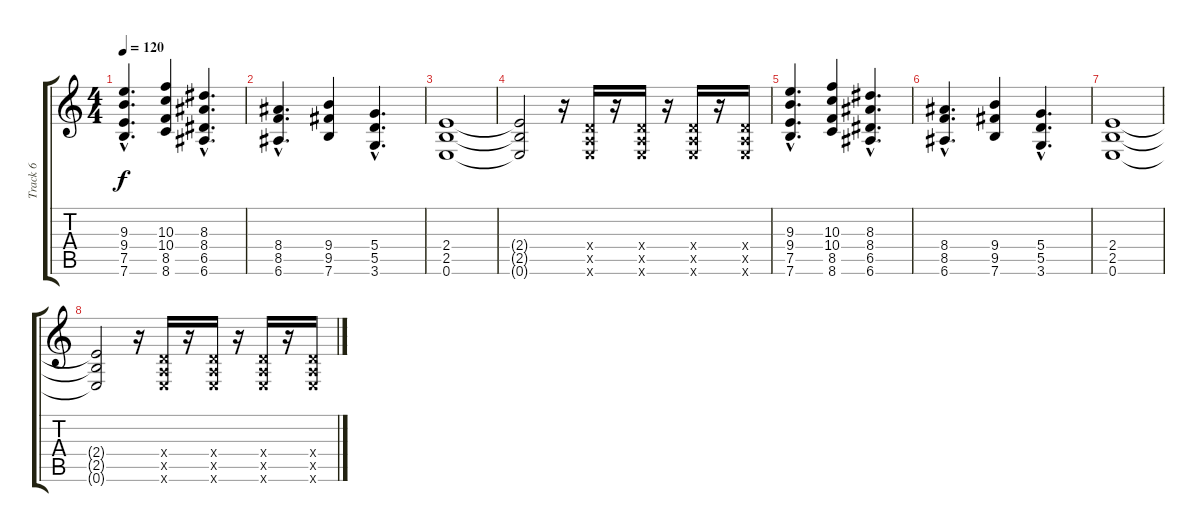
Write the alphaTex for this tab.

\track ("Track 6" "Track 6") {instrument overdrivenguitar}
\staff {score tabs}
\tuning (E4 B3 G3 D3 A2 E2) {hide}
\ts (4 4)
\tempo 120
\clef g2
\ks c
(9.3{hac} 9.4{hac} 7.5{hac} 7.6{hac}).4{d dy f} (10.3 10.4 8.5 8.6).4 (8.3{hac} 8.4{hac} 6.5{hac} 6.6{hac}).4{d} |
(8.4{hac} 8.5{hac} 6.6{hac}).4{d} (9.4 9.5 7.6).4 (5.4{hac} 5.5{hac} 3.6{hac}).4{d} |
(2.4 2.5 0.6).1 |
(2.4{t} 2.5{t} 0.6{t}).2 r.16 (0.4{x} 0.5{x} 0.6{x}).16 r.16 (0.4{x} 0.5{x} 0.6{x}).16 r.16 (0.4{x} 0.5{x} 0.6{x}).16 r.16 (0.4{x} 0.5{x} 0.6{x}).16 |
(9.3{hac} 9.4{hac} 7.5{hac} 7.6{hac}).4{d} (10.3 10.4 8.5 8.6).4 (8.3{hac} 8.4{hac} 6.5{hac} 6.6{hac}).4{d} |
(8.4{hac} 8.5{hac} 6.6{hac}).4{d} (9.4 9.5 7.6).4 (5.4{hac} 5.5{hac} 3.6{hac}).4{d} |
(2.4 2.5 0.6).1 |
(2.4{t} 2.5{t} 0.6{t}).2 r.16 (0.4{x} 0.5{x} 0.6{x}).16 r.16 (0.4{x} 0.5{x} 0.6{x}).16 r.16 (0.4{x} 0.5{x} 0.6{x}).16 r.16 (0.4{x} 0.5{x} 0.6{x}).16
